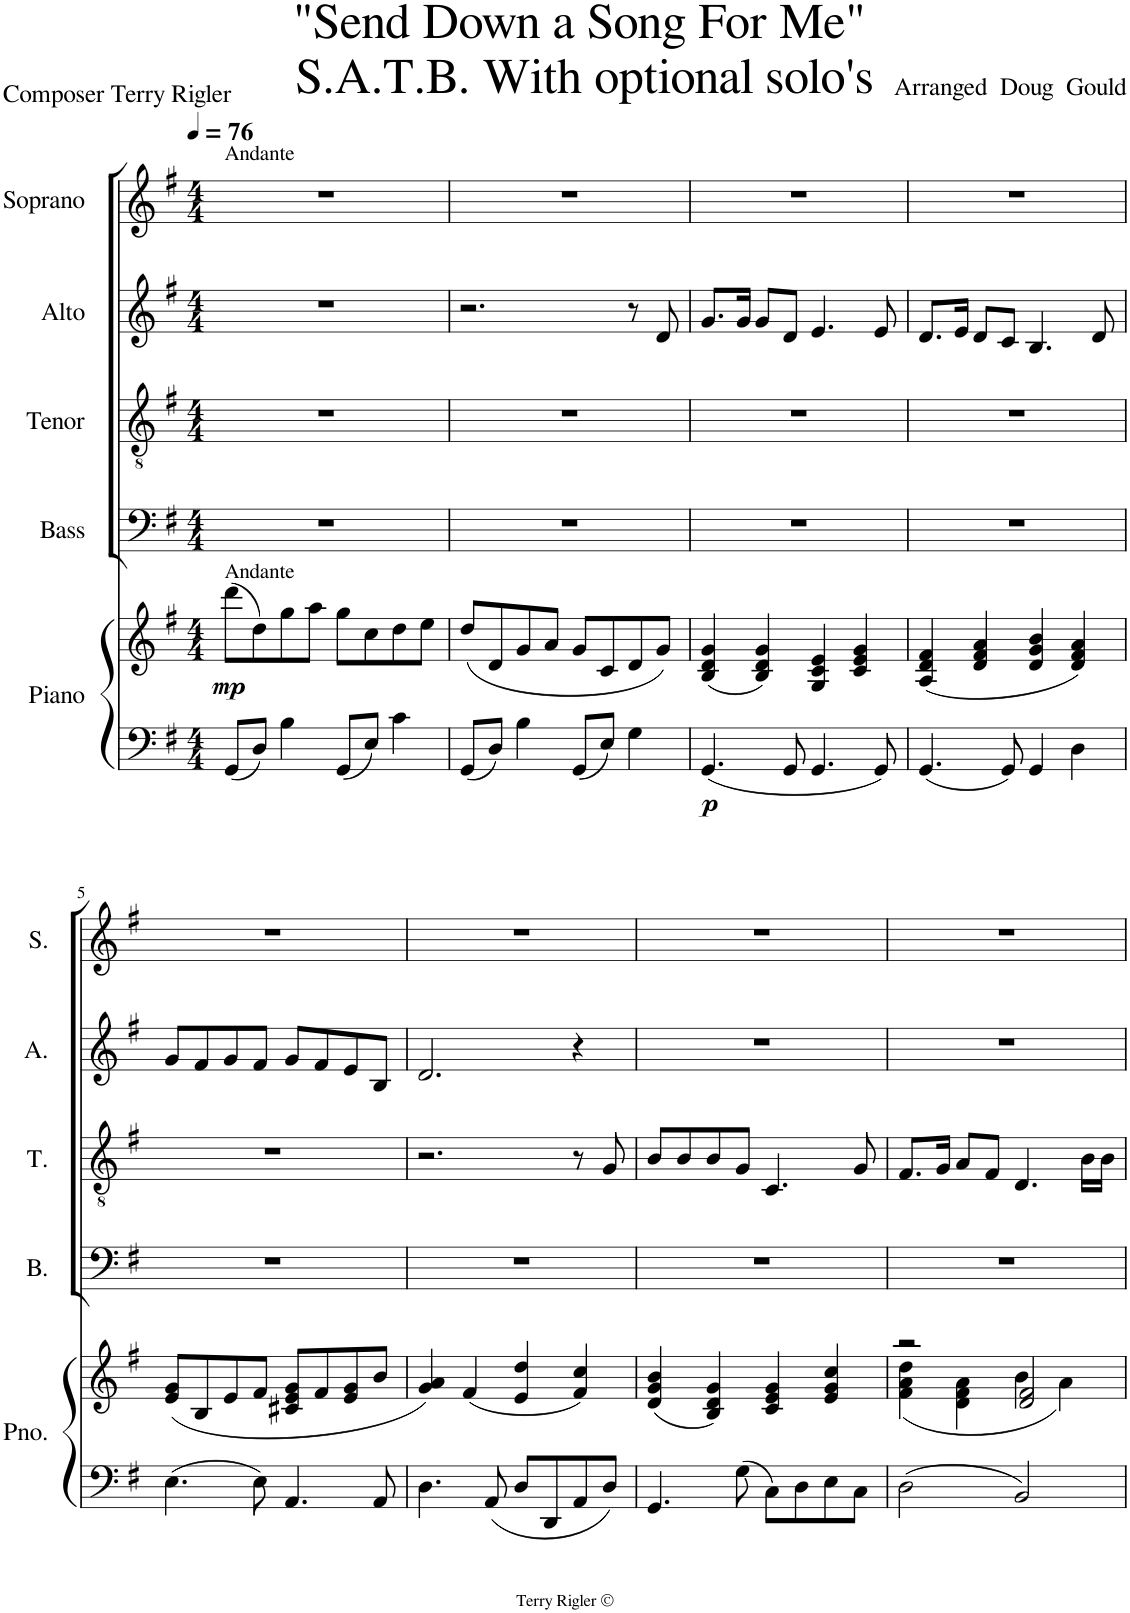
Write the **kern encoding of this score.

**kern	**kern	**dynam	**kern	**kern	**kern	**kern
*part5	*part5	*part5	*part4	*part3	*part2	*part1
*staff6	*staff5	*staff5/6	*staff4	*staff3	*staff2	*staff1
*I"Piano	*	*	*I"Bass	*I"Tenor	*I"Alto	*I"Soprano
*I'Pno.	*	*	*I'B.	*I'T.	*I'A.	*I'S.
*clefF4	*clefG2	*	*clefF4	*clefGv2	*clefG2	*clefG2
*k[f#]	*k[f#]	*	*k[f#]	*k[f#]	*k[f#]	*k[f#]
*M4/4	*M4/4	*	*M4/4	*M4/4	*M4/4	*M4/4
*MM76	*MM76	*	*MM76	*MM76	*MM76	*MM76
=1	=1	=1	=1	=1	=1	=1
!	!	!	!	!	!	!LO:TX:a:t=Andante
!	!LO:TX:a:t=Andante	!	!	!	!	!
!	!	!LO:DY:b	!	!	!	!
8GG/L	(8ddd\L	mp	1r	1r	1r	1r
8D/J	8dd\)	.	.	.	.	.
4B\	8gg\	.	.	.	.	.
.	8aa\J	.	.	.	.	.
8GG/L	8gg\L	.	.	.	.	.
8E/J	8cc\	.	.	.	.	.
4c\	8dd\	.	.	.	.	.
.	8ee\J	.	.	.	.	.
=2	=2	=2	=2	=2	=2	=2
8GG/L	(8dd/L	.	1r	1r	2.r	1r
8D/J	8d/	.	.	.	.	.
4B\	8g/	.	.	.	.	.
.	8a/J	.	.	.	.	.
8GG/L	8g/L	.	.	.	.	.
8E/J	8c/	.	.	.	.	.
4G\	8d/	.	.	.	8r	.
.	8g/J)	.	.	.	8d/	.
=3	=3	=3	=3	=3	=3	=3
!	!	!LO:DY:b=2	!	!	!	!
4.GG/	(4B/ 4d/ 4g/	p	1r	1r	8.g/L	1r
.	.	.	.	.	16g/Jk	.
.	4B/ 4d/ 4g/)	.	.	.	8g/L	.
8GG/	.	.	.	.	8d/J	.
4.GG/	4G/ 4c/ 4e/	.	.	.	4.e/	.
.	4c/ 4e/ 4g/	.	.	.	.	.
8GG/	.	.	.	.	8e/	.
=4	=4	=4	=4	=4	=4	=4
4.GG/	(4A/ 4d/ 4f#/	.	1r	1r	8.d/L	1r
.	.	.	.	.	16e/Jk	.
.	4d/ 4f#/ 4a/	.	.	.	8d/L	.
8GG/	.	.	.	.	8c/J	.
4GG/	4d/ 4g/ 4b/	.	.	.	4.B/	.
4D\	4d/ 4f#/ 4a/)	.	.	.	.	.
.	.	.	.	.	8d/	.
!!LO:LB:g=z
=5	=5	=5	=5	=5	=5	=5
4.E\	(8e/ 8g/L	.	1r	1r	8g/L	1r
.	8B/	.	.	.	8f#/	.
.	8e/	.	.	.	8g/	.
8E\	8f#/J	.	.	.	8f#/J	.
4.AA/	8c#X/ 8e/ 8g/L	.	.	.	8g/L	.
.	8f#/	.	.	.	8f#/	.
.	8e/ 8g/	.	.	.	8e/	.
8AA/	8b/J	.	.	.	8B/J	.
=6	=6	=6	=6	=6	=6	=6
4.D\	4g/ 4a/)	.	1r	2.r	2.d/	1r
.	(4f#/	.	.	.	.	.
8AA/	.	.	.	.	.	.
8D/L	4e/ 4dd/	.	.	.	.	.
8DD/	.	.	.	.	.	.
8AA/	4f#/ 4cc/)	.	.	8r	4r	.
8D/J	.	.	.	8G/	.	.
=7	=7	=7	=7	=7	=7	=7
4.GG/	(4d/ 4g/ 4b/	.	1r	8B/L	1r	1r
.	.	.	.	8B/	.	.
.	4B/ 4d/ 4g/)	.	.	8B/	.	.
8G\	.	.	.	8G/J	.	.
8C\L	4c/ 4e/ 4g/	.	.	4.C/	.	.
8D\	.	.	.	.	.	.
8E\	4e/ 4g/ 4cc/	.	.	.	.	.
8C\J	.	.	.	8G/	.	.
=8	=8	=8	=8	=8	=8	=8
*	*^	*	*	*	*	*
2D\	2r	(4f#\ 4a\ 4dd\	.	1r	8.F#/L	1r	1r
.	.	.	.	.	16G/Jk	.	.
.	.	4d\ 4f#\ 4a\	.	.	8A/L	.	.
.	.	.	.	.	8F#/J	.	.
2BB/	2d/ 2f#/	4b\	.	.	4.D/	.	.
.	.	4a\)	.	.	.	.	.
.	.	.	.	.	16B\LL	.	.
.	.	.	.	.	16B\JJ	.	.
*	*v	*v	*	*	*	*	*
=	=	=	=	=	=	=
*-	*-	*-	*-	*-	*-	*-
